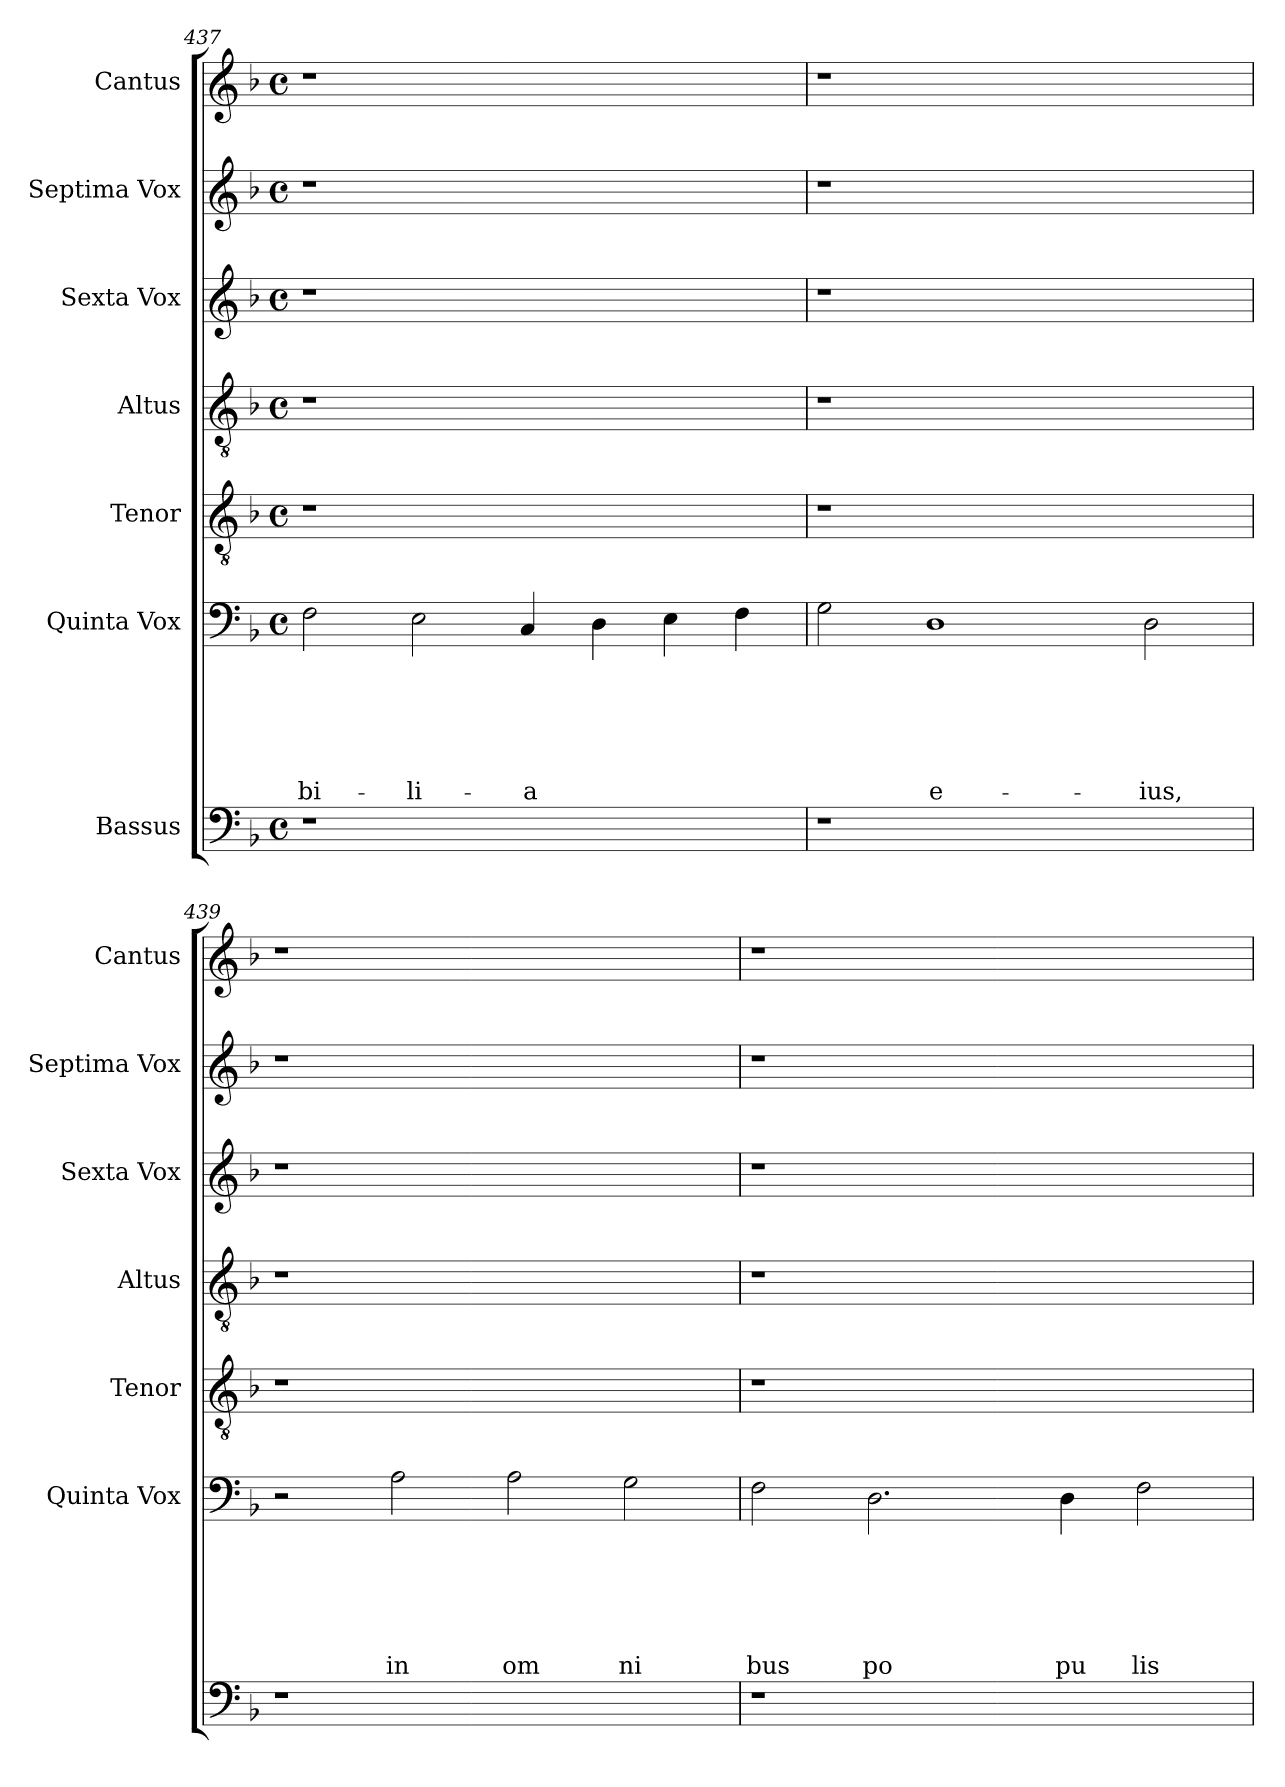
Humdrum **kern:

**kern	**kern	**text	**text	**text	**text	**text	**text	**kern	**kern	**kern	**kern	**kern
*part7	*part6	*part6	*part6	*part6	*part6	*part6	*part6	*part5	*part4	*part3	*part2	*part1
*staff7	*staff6	*staff6	*staff6	*staff6	*staff6	*staff6	*staff6	*staff5	*staff4	*staff3	*staff2	*staff1
*I"Bassus	*I"Quinta Vox	*	*	*	*	*	*	*I"Tenor	*I"Altus	*I"Sexta Vox	*I"Septima Vox	*I"Cantus
*	*I'Quinta Vox	*	*	*	*	*	*	*I'Tenor	*I'Altus	*I'Sexta Vox	*I'Septima Vox	*I'Cantus
*clefF4	*clefF4	*	*	*	*	*	*	*clefGv2	*clefGv2	*clefG2	*clefG2	*clefG2
*k[b-]	*k[b-]	*	*	*	*	*	*	*k[b-]	*k[b-]	*k[b-]	*k[b-]	*k[b-]
*F:	*F:	*	*	*	*	*	*	*F:	*F:	*F:	*F:	*F:
*M4/4	*M4/4	*	*	*	*	*	*	*M4/4	*M4/4	*M4/4	*M4/4	*M4/4
*met(c)	*met(c)	*	*	*	*	*	*	*met(c)	*met(c)	*met(c)	*met(c)	*met(c)
=437	=437	=437	=437	=437	=437	=437	=437	=437	=437	=437	=437	=437
!	!	!	!	!	!	!	!LO:LY:b	!	!	!	!	!
1r	2F\	.	.	.	.	.	-bi-	1r	1r	1r	1r	1r
!	!	!	!	!	!	!	!LO:LY:b	!	!	!	!	!
.	2E\	.	.	.	.	.	-li-	.	.	.	.	.
!	!	!	!	!	!	!	!LO:LY:b	!	!	!	!	!
1ryy	4C/	.	.	.	.	.	-a	1ryy	1ryy	1ryy	1ryy	1ryy
.	4D\	.	.	.	.	.	.	.	.	.	.	.
.	4E\	.	.	.	.	.	.	.	.	.	.	.
.	4F\	.	.	.	.	.	.	.	.	.	.	.
=438	=438	=438	=438	=438	=438	=438	=438	=438	=438	=438	=438	=438
1r	2G\	.	.	.	.	.	.	1r	1r	1r	1r	1r
!	!	!	!	!	!	!	!LO:LY:b	!	!	!	!	!
.	1D	.	.	.	.	.	e-	.	.	.	.	.
1ryy	.	.	.	.	.	.	.	1ryy	1ryy	1ryy	1ryy	1ryy
!	!	!	!	!	!	!	!LO:LY:b	!	!	!	!	!
.	2D\	.	.	.	.	.	-ius,	.	.	.	.	.
!!LO:LB:g=z
=439	=439	=439	=439	=439	=439	=439	=439	=439	=439	=439	=439	=439
1r	2r	.	.	.	.	.	.	1r	1r	1r	1r	1r
!	!	!	!	!	!	!	!LO:LY:b	!	!	!	!	!
.	2A\	.	.	.	.	.	in	.	.	.	.	.
!	!	!	!	!	!	!	!LO:LY:b	!	!	!	!	!
1ryy	2A\	.	.	.	.	.	om	1ryy	1ryy	1ryy	1ryy	1ryy
!	!	!	!	!	!	!	!LO:LY:b	!	!	!	!	!
.	2G\	.	.	.	.	.	ni	.	.	.	.	.
=440	=440	=440	=440	=440	=440	=440	=440	=440	=440	=440	=440	=440
!	!	!	!	!	!	!	!LO:LY:b	!	!	!	!	!
1r	2F\	.	.	.	.	.	bus	1r	1r	1r	1r	1r
!	!	!	!	!	!	!	!LO:LY:b	!	!	!	!	!
.	2.D\	.	.	.	.	.	po	.	.	.	.	.
1ryy	.	.	.	.	.	.	.	1ryy	1ryy	1ryy	1ryy	1ryy
!	!	!	!	!	!	!	!LO:LY:b	!	!	!	!	!
.	4D\	.	.	.	.	.	pu	.	.	.	.	.
!	!	!	!	!	!	!	!LO:LY:b	!	!	!	!	!
.	2F\	.	.	.	.	.	lis	.	.	.	.	.
=	=	=	=	=	=	=	=	=	=	=	=	=
*-	*-	*-	*-	*-	*-	*-	*-	*-	*-	*-	*-	*-
